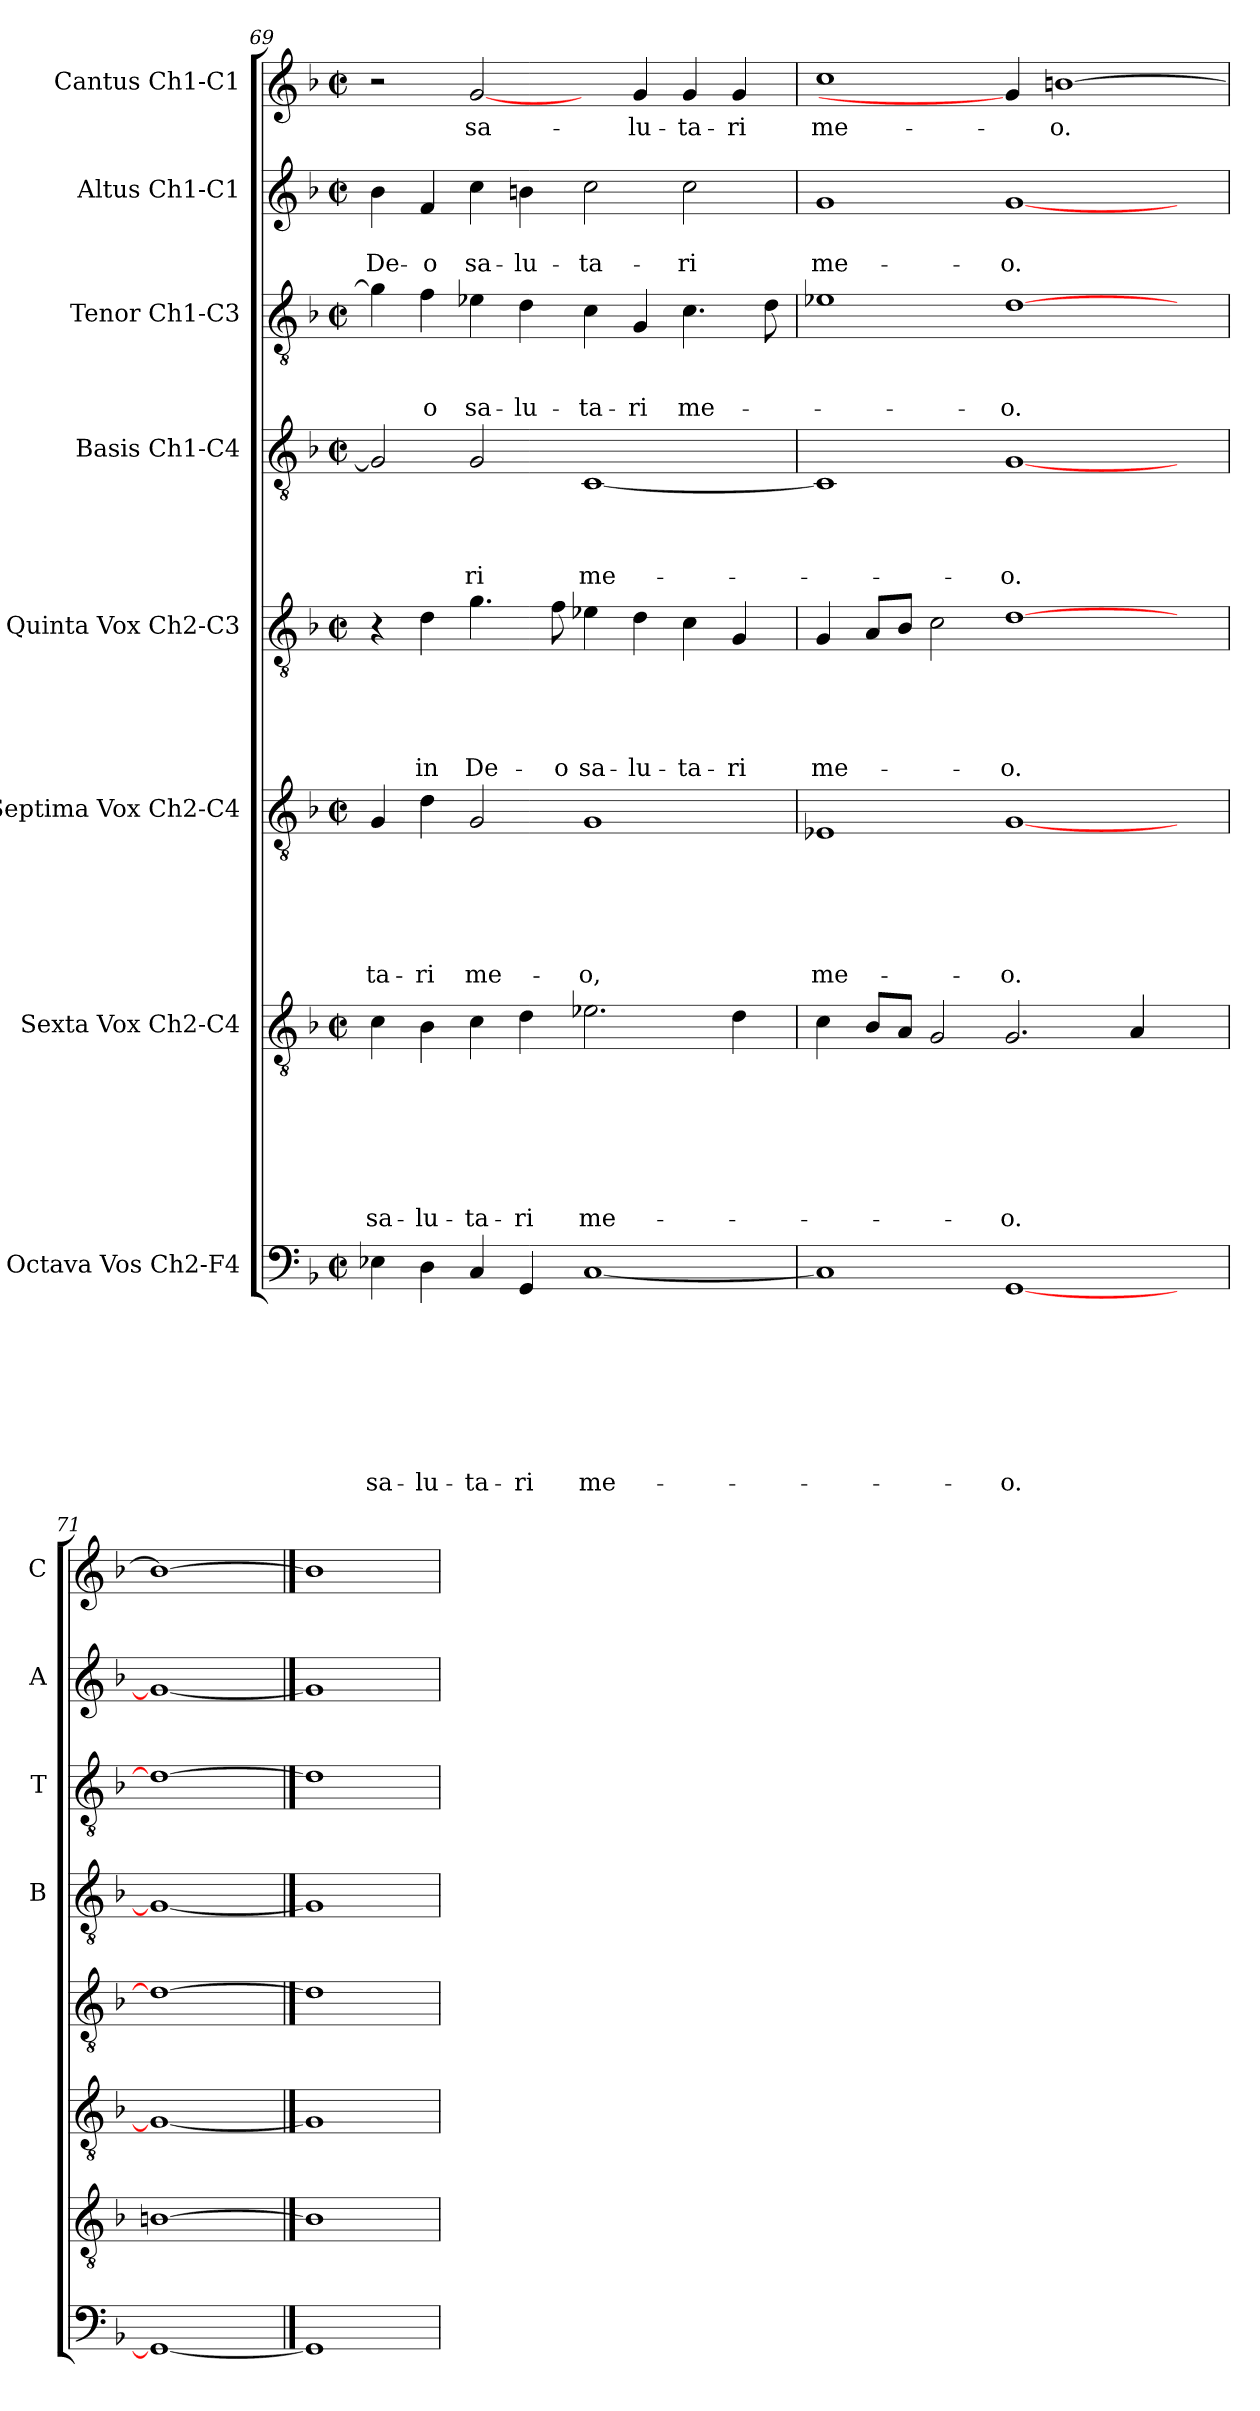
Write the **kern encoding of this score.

**kern	**text	**text	**text	**text	**text	**text	**text	**text	**kern	**text	**text	**text	**text	**text	**text	**text	**kern	**text	**text	**text	**text	**text	**text	**kern	**text	**text	**text	**text	**text	**kern	**text	**text	**text	**text	**kern	**text	**text	**text	**kern	**text	**text	**kern	**text
*part8	*part8	*part8	*part8	*part8	*part8	*part8	*part8	*part8	*part7	*part7	*part7	*part7	*part7	*part7	*part7	*part7	*part6	*part6	*part6	*part6	*part6	*part6	*part6	*part5	*part5	*part5	*part5	*part5	*part5	*part4	*part4	*part4	*part4	*part4	*part3	*part3	*part3	*part3	*part2	*part2	*part2	*part1	*part1
*staff8	*staff8	*staff8	*staff8	*staff8	*staff8	*staff8	*staff8	*staff8	*staff7	*staff7	*staff7	*staff7	*staff7	*staff7	*staff7	*staff7	*staff6	*staff6	*staff6	*staff6	*staff6	*staff6	*staff6	*staff5	*staff5	*staff5	*staff5	*staff5	*staff5	*staff4	*staff4	*staff4	*staff4	*staff4	*staff3	*staff3	*staff3	*staff3	*staff2	*staff2	*staff2	*staff1	*staff1
*I"Octava Vos Ch2-F4	*	*	*	*	*	*	*	*	*I"Sexta Vox Ch2-C4	*	*	*	*	*	*	*	*I"Septima Vox Ch2-C4	*	*	*	*	*	*	*I"Quinta Vox Ch2-C3	*	*	*	*	*	*I"Basis Ch1-C4	*	*	*	*	*I"Tenor Ch1-C3	*	*	*	*I"Altus Ch1-C1	*	*	*I"Cantus Ch1-C1	*
*	*	*	*	*	*	*	*	*	*	*	*	*	*	*	*	*	*	*	*	*	*	*	*	*	*	*	*	*	*	*I'B	*	*	*	*	*I'T	*	*	*	*I'A	*	*	*I'C	*
!!LO:PB:g=z
*clefF4	*	*	*	*	*	*	*	*	*clefGv2	*	*	*	*	*	*	*	*clefGv2	*	*	*	*	*	*	*clefGv2	*	*	*	*	*	*clefGv2	*	*	*	*	*clefGv2	*	*	*	*clefG2	*	*	*clefG2	*
*k[b-]	*	*	*	*	*	*	*	*	*k[b-]	*	*	*	*	*	*	*	*k[b-]	*	*	*	*	*	*	*k[b-]	*	*	*	*	*	*k[b-]	*	*	*	*	*k[b-]	*	*	*	*k[b-]	*	*	*k[b-]	*
*F:	*	*	*	*	*	*	*	*	*F:	*	*	*	*	*	*	*	*F:	*	*	*	*	*	*	*F:	*	*	*	*	*	*F:	*	*	*	*	*F:	*	*	*	*F:	*	*	*F:	*
*M2/2	*	*	*	*	*	*	*	*	*M2/2	*	*	*	*	*	*	*	*M2/2	*	*	*	*	*	*	*M2/2	*	*	*	*	*	*M2/2	*	*	*	*	*M2/2	*	*	*	*M2/2	*	*	*M2/2	*
*met(c|)	*	*	*	*	*	*	*	*	*met(c|)	*	*	*	*	*	*	*	*met(c|)	*	*	*	*	*	*	*met(c|)	*	*	*	*	*	*met(c|)	*	*	*	*	*met(c|)	*	*	*	*met(c|)	*	*	*met(c|)	*
=69	=69	=69	=69	=69	=69	=69	=69	=69	=69	=69	=69	=69	=69	=69	=69	=69	=69	=69	=69	=69	=69	=69	=69	=69	=69	=69	=69	=69	=69	=69	=69	=69	=69	=69	=69	=69	=69	=69	=69	=69	=69	=69	=69
!	!	!	!	!	!	!	!	!LO:LY:b	!	!	!	!	!	!	!	!LO:LY:b	!	!	!	!	!	!	!LO:LY:b	!	!	!	!	!	!	!	!	!	!	!	!	!	!	!	!	!	!LO:LY:b	!	!
4E-X\	.	.	.	.	.	.	.	sa-	4c\	.	.	.	.	.	.	sa-	4G/	.	.	.	.	.	-ta-	4r	.	.	.	.	.	2G/]	.	.	.	.	4g\]	.	.	.	4b-\	.	De-	2r	.
!	!	!	!	!	!	!	!	!LO:LY:b	!	!	!	!	!	!	!	!LO:LY:b	!	!	!	!	!	!	!LO:LY:b	!	!	!	!	!	!LO:LY:b	!	!	!	!	!	!	!	!	!LO:LY:b	!	!	!LO:LY:b	!	!
4D\	.	.	.	.	.	.	.	-lu-	4B-\	.	.	.	.	.	.	-lu-	4d\	.	.	.	.	.	-ri	4d\	.	.	.	.	in	.	.	.	.	.	4f\	.	.	-o	4f/	.	-o	.	.
!	!	!	!	!	!	!	!	!LO:LY:b	!	!	!	!	!	!	!	!LO:LY:b	!	!	!	!	!	!	!LO:LY:b	!	!	!	!	!	!LO:LY:b	!	!	!	!	!LO:LY:b	!	!	!	!LO:LY:b	!	!	!LO:LY:b	!	!LO:LY:b
4C/	.	.	.	.	.	.	.	-ta-	4c\	.	.	.	.	.	.	-ta-	2G/	.	.	.	.	.	me-	4.g\	.	.	.	.	De-	2G/	.	.	.	-ri	4e-X\	.	.	sa-	4cc\	.	sa-	[2g/	sa-
!	!	!	!	!	!	!	!	!LO:LY:b	!	!	!	!	!	!	!	!LO:LY:b	!	!	!	!	!	!	!	!	!	!	!	!	!	!	!	!	!	!	!	!	!	!LO:LY:b	!	!	!LO:LY:b	!	!
4GG/	.	.	.	.	.	.	.	-ri	4d\	.	.	.	.	.	.	-ri	.	.	.	.	.	.	.	.	.	.	.	.	.	.	.	.	.	.	4d\	.	.	-lu-	4bn\	.	-lu-	.	.
!	!	!	!	!	!	!	!	!	!	!	!	!	!	!	!	!	!	!	!	!	!	!	!	!	!	!	!	!	!LO:LY:b	!	!	!	!	!	!	!	!	!	!	!	!	!	!
.	.	.	.	.	.	.	.	.	.	.	.	.	.	.	.	.	.	.	.	.	.	.	.	8f\	.	.	.	.	-o	.	.	.	.	.	.	.	.	.	.	.	.	.	.
!	!	!	!	!	!	!	!	!LO:LY:b	!	!	!	!	!	!	!	!LO:LY:b	!	!	!	!	!	!	!LO:LY:b	!	!	!	!	!	!LO:LY:b	!	!	!	!	!LO:LY:b	!	!	!	!LO:LY:b	!	!	!LO:LY:b	!	!
[1C	.	.	.	.	.	.	.	me-	2.e-\	.	.	.	.	.	.	me-	1G	.	.	.	.	.	-o,	4e-X\	.	.	.	.	sa-	[1C	.	.	.	me-	4c\	.	.	-ta-	2cc\	.	-ta-	4ryy	.
!	!	!	!	!	!	!	!	!	!	!	!	!	!	!	!	!	!	!	!	!	!	!	!	!	!	!	!	!	!LO:LY:b	!	!	!	!	!	!	!	!	!LO:LY:b	!	!	!	!	!LO:LY:b
.	.	.	.	.	.	.	.	.	.	.	.	.	.	.	.	.	.	.	.	.	.	.	.	4d\	.	.	.	.	-lu-	.	.	.	.	.	4G/	.	.	-ri	.	.	.	4g/	-lu-
!	!	!	!	!	!	!	!	!	!	!	!	!	!	!	!	!	!	!	!	!	!	!	!	!	!	!	!	!	!LO:LY:b	!	!	!	!	!	!	!	!	!LO:LY:b	!	!	!LO:LY:b	!	!LO:LY:b
.	.	.	.	.	.	.	.	.	.	.	.	.	.	.	.	.	.	.	.	.	.	.	.	4c\	.	.	.	.	-ta-	.	.	.	.	.	4.c\	.	.	me-	2cc\	.	-ri	4g/	-ta-
!	!	!	!	!	!	!	!	!	!	!	!	!	!	!	!	!	!	!	!	!	!	!	!	!	!	!	!	!	!LO:LY:b	!	!	!	!	!	!	!	!	!	!	!	!	!	!LO:LY:b
.	.	.	.	.	.	.	.	.	4d\	.	.	.	.	.	.	.	.	.	.	.	.	.	.	4G/	.	.	.	.	-ri	.	.	.	.	.	.	.	.	.	.	.	.	4g/	-ri
.	.	.	.	.	.	.	.	.	.	.	.	.	.	.	.	.	.	.	.	.	.	.	.	.	.	.	.	.	.	.	.	.	.	.	8d\	.	.	.	.	.	.	.	.
=70	=70	=70	=70	=70	=70	=70	=70	=70	=70	=70	=70	=70	=70	=70	=70	=70	=70	=70	=70	=70	=70	=70	=70	=70	=70	=70	=70	=70	=70	=70	=70	=70	=70	=70	=70	=70	=70	=70	=70	=70	=70	=70	=70
!	!	!	!	!	!	!	!	!	!	!	!	!	!	!	!	!	!	!	!	!	!	!	!LO:LY:b	!	!	!	!	!	!LO:LY:b	!	!	!	!	!	!	!	!	!	!	!	!LO:LY:b	!	!LO:LY:b
1C]	.	.	.	.	.	.	.	.	4c\	.	.	.	.	.	.	.	1E-X	.	.	.	.	.	me-	4G/	.	.	.	.	me-	1C]	.	.	.	.	1e-X	.	.	.	1g	.	me-	1cc	me-
.	.	.	.	.	.	.	.	.	8B-/L	.	.	.	.	.	.	.	.	.	.	.	.	.	.	8A/L	.	.	.	.	.	.	.	.	.	.	.	.	.	.	.	.	.	.	.
.	.	.	.	.	.	.	.	.	8A/J	.	.	.	.	.	.	.	.	.	.	.	.	.	.	8B-/J	.	.	.	.	.	.	.	.	.	.	.	.	.	.	.	.	.	.	.
.	.	.	.	.	.	.	.	.	2G/	.	.	.	.	.	.	.	.	.	.	.	.	.	.	2c\	.	.	.	.	.	.	.	.	.	.	.	.	.	.	.	.	.	.	.
!	!	!	!	!	!	!	!	!LO:LY:b	!	!	!	!	!	!	!	!LO:LY:b	!	!	!	!	!	!	!LO:LY:b	!	!	!	!	!	!LO:LY:b	!	!	!	!	!LO:LY:b	!	!	!	!LO:LY:b	!	!	!LO:LY:b	!	!
[1GG	.	.	.	.	.	.	.	-o.	2.G/	.	.	.	.	.	.	-o.	[1G	.	.	.	.	.	-o.	[1d	.	.	.	.	-o.	[1G	.	.	.	-o.	[1d	.	.	-o.	[1g	.	-o.	4g/]	.
!	!	!	!	!	!	!	!	!	!	!	!	!	!	!	!	!	!	!	!	!	!	!	!	!	!	!	!	!	!	!	!	!	!	!	!	!	!	!	!	!	!	!	!LO:LY:b
.	.	.	.	.	.	.	.	.	.	.	.	.	.	.	.	.	.	.	.	.	.	.	.	.	.	.	.	.	.	.	.	.	.	.	.	.	.	.	.	.	.	[1bn	-o.
.	.	.	.	.	.	.	.	.	4A/	.	.	.	.	.	.	.	.	.	.	.	.	.	.	.	.	.	.	.	.	.	.	.	.	.	.	.	.	.	.	.	.	.	.
4ryy	.	.	.	.	.	.	.	.	4ryy	.	.	.	.	.	.	.	4ryy	.	.	.	.	.	.	4ryy	.	.	.	.	.	4ryy	.	.	.	.	4ryy	.	.	.	4ryy	.	.	.	.
=71	=71	=71	=71	=71	=71	=71	=71	=71	=71	=71	=71	=71	=71	=71	=71	=71	=71	=71	=71	=71	=71	=71	=71	=71	=71	=71	=71	=71	=71	=71	=71	=71	=71	=71	=71	=71	=71	=71	=71	=71	=71	=71	=71
1GG_	.	.	.	.	.	.	.	.	[1Bn	.	.	.	.	.	.	.	1G_	.	.	.	.	.	.	1d_	.	.	.	.	.	1G_	.	.	.	.	1d_	.	.	.	1g_	.	.	1b_	.
==72	==72	==72	==72	==72	==72	==72	==72	==72	==72	==72	==72	==72	==72	==72	==72	==72	==72	==72	==72	==72	==72	==72	==72	==72	==72	==72	==72	==72	==72	==72	==72	==72	==72	==72	==72	==72	==72	==72	==72	==72	==72	==72	==72
1GG]	.	.	.	.	.	.	.	.	1B]	.	.	.	.	.	.	.	1G]	.	.	.	.	.	.	1d]	.	.	.	.	.	1G]	.	.	.	.	1d]	.	.	.	1g]	.	.	1b]	.
=	=	=	=	=	=	=	=	=	=	=	=	=	=	=	=	=	=	=	=	=	=	=	=	=	=	=	=	=	=	=	=	=	=	=	=	=	=	=	=	=	=	=	=
*-	*-	*-	*-	*-	*-	*-	*-	*-	*-	*-	*-	*-	*-	*-	*-	*-	*-	*-	*-	*-	*-	*-	*-	*-	*-	*-	*-	*-	*-	*-	*-	*-	*-	*-	*-	*-	*-	*-	*-	*-	*-	*-	*-
